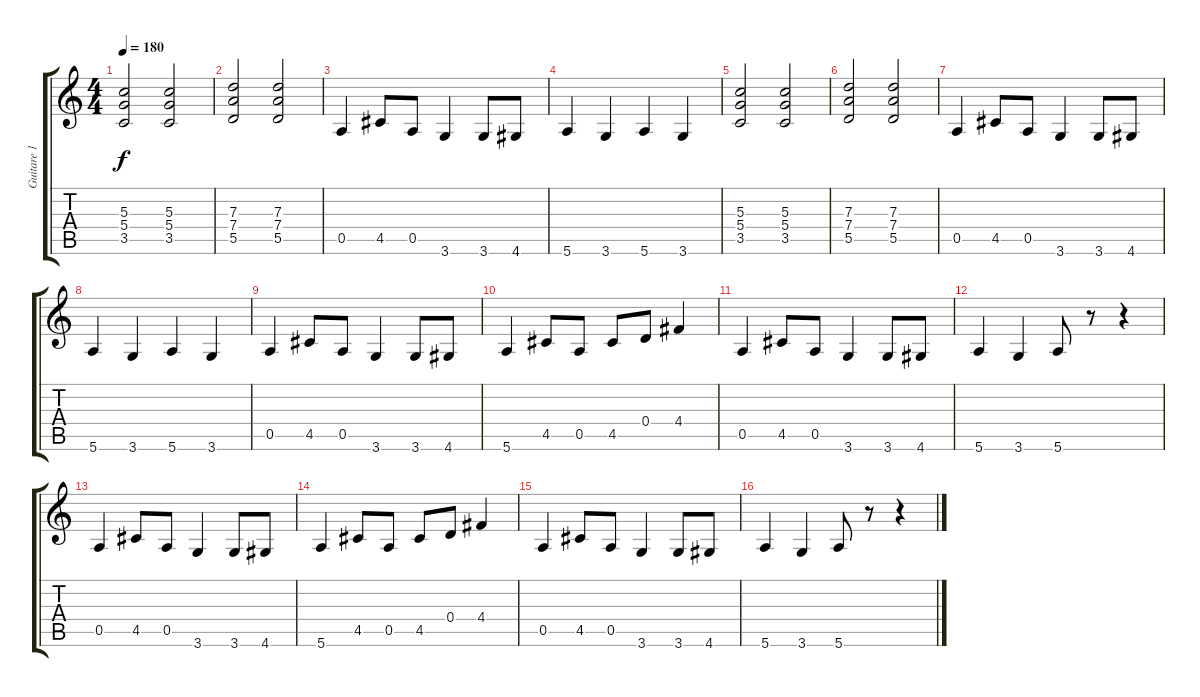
\track ("Guitare 1" "Guitare 1") {instrument distortionguitar}
\staff {score tabs}
\tuning (E4 B3 G3 D3 A2 E2) {hide}
\ts (4 4)
\tempo 180
\clef g2
\ks c
(5.3 5.4 3.5).2{dy f} (5.3 5.4 3.5).2 |
(7.3 7.4 5.5).2 (7.3 7.4 5.5).2 |
0.5.4 4.5.8 0.5.8 3.6.4 3.6.8 4.6.8 |
5.6.4 3.6.4 5.6.4 3.6.4 |
(5.3 5.4 3.5).2 (5.3 5.4 3.5).2 |
(7.3 7.4 5.5).2 (7.3 7.4 5.5).2 |
0.5.4 4.5.8 0.5.8 3.6.4 3.6.8 4.6.8 |
5.6.4 3.6.4 5.6.4 3.6.4 |
0.5.4 4.5.8 0.5.8 3.6.4 3.6.8 4.6.8 |
5.6.4 4.5.8 0.5.8 4.5.8 0.4.8 4.4.4 |
0.5.4 4.5.8 0.5.8 3.6.4 3.6.8 4.6.8 |
5.6.4 3.6.4 5.6.8 r.8 r.4 |
0.5.4 4.5.8 0.5.8 3.6.4 3.6.8 4.6.8 |
5.6.4 4.5.8 0.5.8 4.5.8 0.4.8 4.4.4 |
0.5.4 4.5.8 0.5.8 3.6.4 3.6.8 4.6.8 |
5.6.4 3.6.4 5.6.8 r.8 r.4
